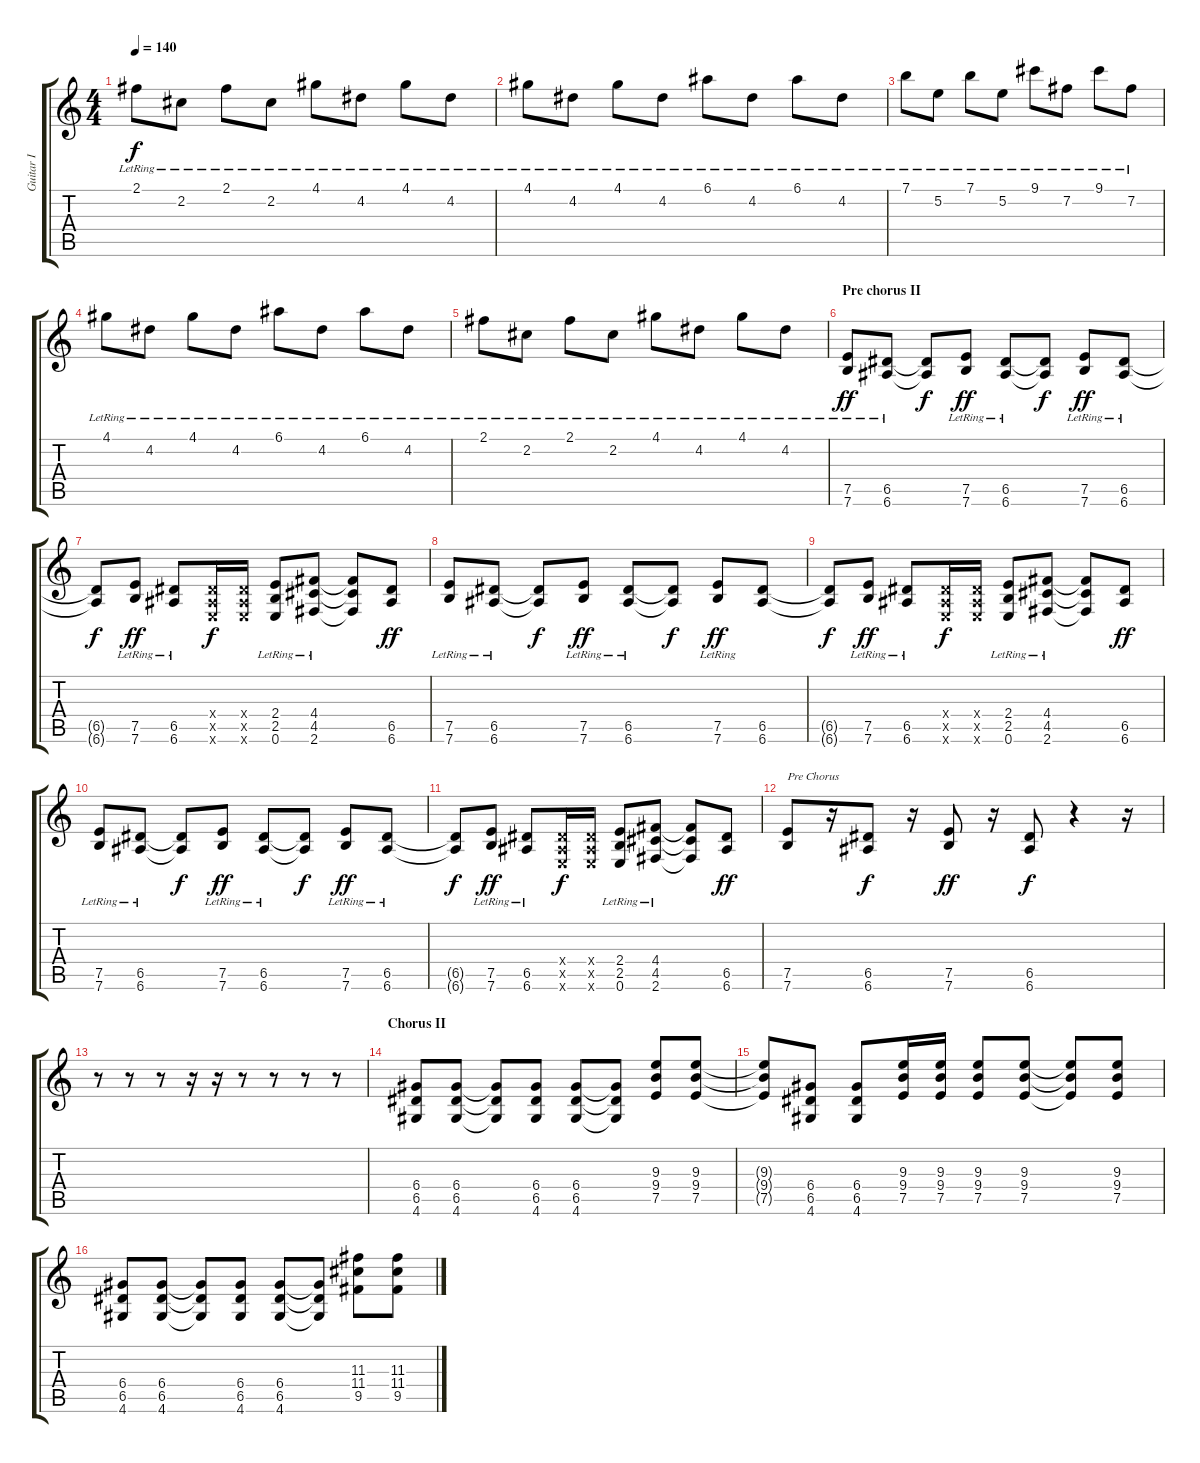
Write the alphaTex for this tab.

\track ("Guitar I" "Guitar I") {instrument distortionguitar}
\staff {score tabs}
\tuning (E4 B3 G3 D3 A2 E2) {hide}
\ts (4 4)
\tempo 140
\clef g2
\ks c
2.1{lr}.8{dy f} 2.2{lr}.8 2.1{lr}.8 2.2{lr}.8 4.1{lr}.8 4.2{lr}.8 4.1{lr}.8 4.2{lr}.8 |
4.1{lr}.8 4.2{lr}.8 4.1{lr}.8 4.2{lr}.8 6.1{lr}.8 4.2{lr}.8 6.1{lr}.8 4.2{lr}.8 |
7.1{lr}.8 5.2{lr}.8 7.1{lr}.8 5.2{lr}.8 9.1{lr}.8 7.2{lr}.8 9.1{lr}.8 7.2{lr}.8 |
4.1{lr}.8 4.2{lr}.8 4.1{lr}.8 4.2{lr}.8 6.1{lr}.8 4.2{lr}.8 6.1{lr}.8 4.2{lr}.8 |
2.1{lr}.8 2.2{lr}.8 2.1{lr}.8 2.2{lr}.8 4.1{lr}.8 4.2{lr}.8 4.1{lr}.8 4.2{lr}.8 |
\section ("" "Pre chorus II")
(7.5{lr} 7.6).8{dy ff} (6.5{lr} 6.6).8 (6.5{t} 6.6{t}).8{dy f} (7.5{lr} 7.6).8{dy ff} (6.5{lr} 6.6).8 (6.5{t} 6.6{t}).8{dy f} (7.5{lr} 7.6).8{dy ff} (6.5{lr} 6.6).8 |
(6.5{t} 6.6{t}).8{dy f} (7.5{lr} 7.6).8{dy ff} (6.5{lr} 6.6).8 (1.4{x} 1.5{x} 0.6{x}).16{dy f} (1.4{x} 1.5{x} 0.6{x}).16 (2.4{lr} 2.5{lr} 0.6).8 (4.4{lr} 4.5{lr} 2.6).8 (4.4{t} 4.5{t} 2.6{t}).8 (6.5 6.6).8{dy ff} |
(7.5{lr} 7.6).8 (6.5{lr} 6.6).8 (6.5{t} 6.6{t}).8{dy f} (7.5{lr} 7.6).8{dy ff} (6.5{lr} 6.6).8 (6.5{t} 6.6{t}).8{dy f} (7.5{lr} 7.6).8{dy ff} (6.5 6.6).8 |
(6.5{t} 6.6{t}).8{dy f} (7.5{lr} 7.6).8{dy ff} (6.5{lr} 6.6).8 (1.4{x} 1.5{x} 0.6{x}).16{dy f} (1.4{x} 1.5{x} 0.6{x}).16 (2.4{lr} 2.5{lr} 0.6).8 (4.4{lr} 4.5{lr} 2.6).8 (4.4{t} 4.5{t} 2.6{t}).8 (6.5 6.6).8{dy ff} |
(7.5{lr} 7.6).8 (6.5{lr} 6.6).8 (6.5{t} 6.6{t}).8{dy f} (7.5{lr} 7.6).8{dy ff} (6.5{lr} 6.6).8 (6.5{t} 6.6{t}).8{dy f} (7.5{lr} 7.6).8{dy ff} (6.5{lr} 6.6).8 |
(6.5{t} 6.6{t}).8{dy f} (7.5{lr} 7.6).8{dy ff} (6.5{lr} 6.6).8 (1.4{x} 1.5{x} 0.6{x}).16{dy f} (1.4{x} 1.5{x} 0.6{x}).16 (2.4{lr} 2.5{lr} 0.6).8 (4.4{lr} 4.5{lr} 2.6).8 (4.4{t} 4.5{t} 2.6{t}).8 (6.5 6.6).8{dy ff} |
(7.5 7.6).8{txt "Pre Chorus"} r.16 (6.5 6.6).8{dy f} r.16 (7.5 7.6).8{dy ff} r.16 (6.5 6.6).8{dy f} r.4 r.16 |
r.8 r.8 r.8 r.16 r.16 r.8 r.8 r.8 r.8 |
\section ("" "Chorus II")
(6.4 6.5 4.6).8 (6.4 6.5 4.6).8 (6.4{t} 6.5{t} 4.6{t}).8 (6.4 6.5 4.6).8 (6.4 6.5 4.6).8 (6.4{t} 6.5{t} 4.6{t}).8 (9.3 9.4 7.5).8 (9.3 9.4 7.5).8 |
(9.3{t} 9.4{t} 7.5{t}).8 (6.4 6.5 4.6).8 (6.4 6.5 4.6).8 (9.3 9.4 7.5).16 (9.3 9.4 7.5).16 (9.3 9.4 7.5).8 (9.3 9.4 7.5).8 (9.3{t} 9.4{t} 7.5{t}).8 (9.3 9.4 7.5).8 |
(6.4 6.5 4.6).8 (6.4 6.5 4.6).8 (6.4{t} 6.5{t} 4.6{t}).8 (6.4 6.5 4.6).8 (6.4 6.5 4.6).8 (6.4{t} 6.5{t} 4.6{t}).8 (11.3 11.4 9.5).8 (11.3 11.4 9.5).8
